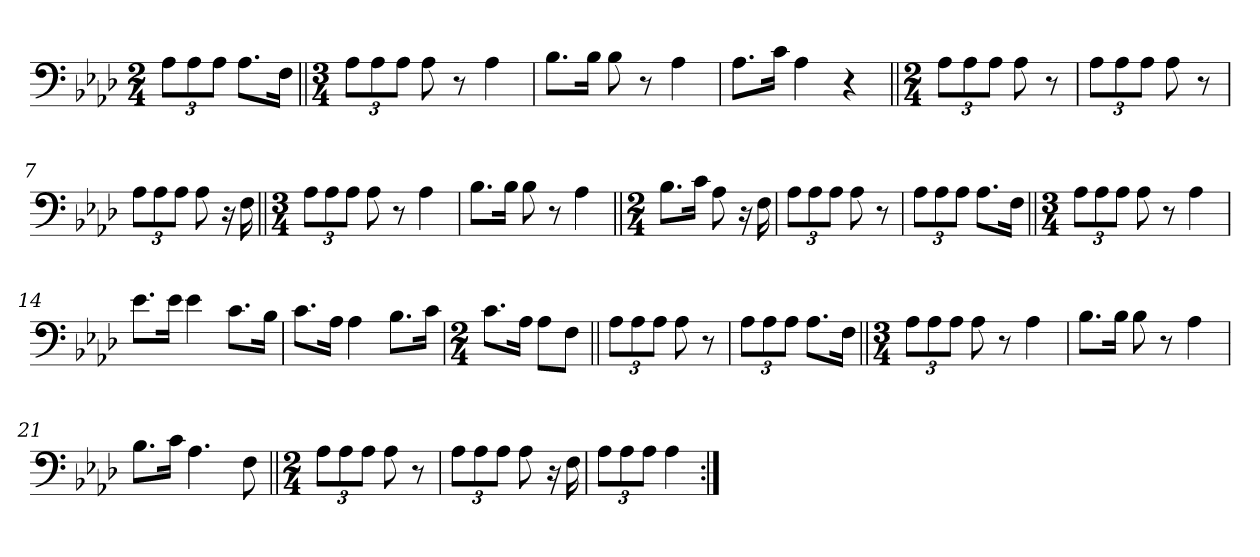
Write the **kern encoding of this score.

**kern
*part1
*staff1
*clefF4
*k[b-e-a-d-]
*M2/4
=1
12A-\L
12A-\
12A-\J
8.A-\L
16F\Jk
=2||
*M3/4
12A-\L
12A-\
12A-\J
8A-\
8r
4A-\
=3
8.B-\L
16B-\Jk
8B-\
8r
4A-\
=4
8.A-\L
16c\Jk
4A-\
4r
=5||
*M2/4
12A-\L
12A-\
12A-\J
8A-\
8r
=6
12A-\L
12A-\
12A-\J
8A-\
8r
=7
12A-\L
12A-\
12A-\J
8A-\
16r
16F\
=8||
*M3/4
12A-\L
12A-\
12A-\J
8A-\
8r
4A-\
=9
8.B-\L
16B-\Jk
8B-\
8r
4A-\
=10||
*M2/4
8.B-\L
16c\Jk
8A-\
16r
16F\
=11
12A-\L
12A-\
12A-\J
8A-\
8r
=12
12A-\L
12A-\
12A-\J
8.A-\L
16F\Jk
=13||
*M3/4
12A-\L
12A-\
12A-\J
8A-\
8r
4A-\
=14
8.e-\L
16e-\Jk
4e-\
8.c\L
16B-\Jk
=15
8.c\L
16A-\Jk
4A-\
8.B-\L
16c\Jk
=16
*M2/4
8.c\L
16A-\Jk
8A-\L
8F\J
=17||
12A-\L
12A-\
12A-\J
8A-\
8r
=18
12A-\L
12A-\
12A-\J
8.A-\L
16F\Jk
=19||
*M3/4
12A-\L
12A-\
12A-\J
8A-\
8r
4A-\
=20
8.B-\L
16B-\Jk
8B-\
8r
4A-\
=21
8.B-\L
16c\Jk
4.A-\
8F\
=22||
*M2/4
12A-\L
12A-\
12A-\J
8A-\
8r
=23
12A-\L
12A-\
12A-\J
8A-\
16r
16F\
=24
12A-\L
12A-\
12A-\J
4A-\
=:|!
*-
